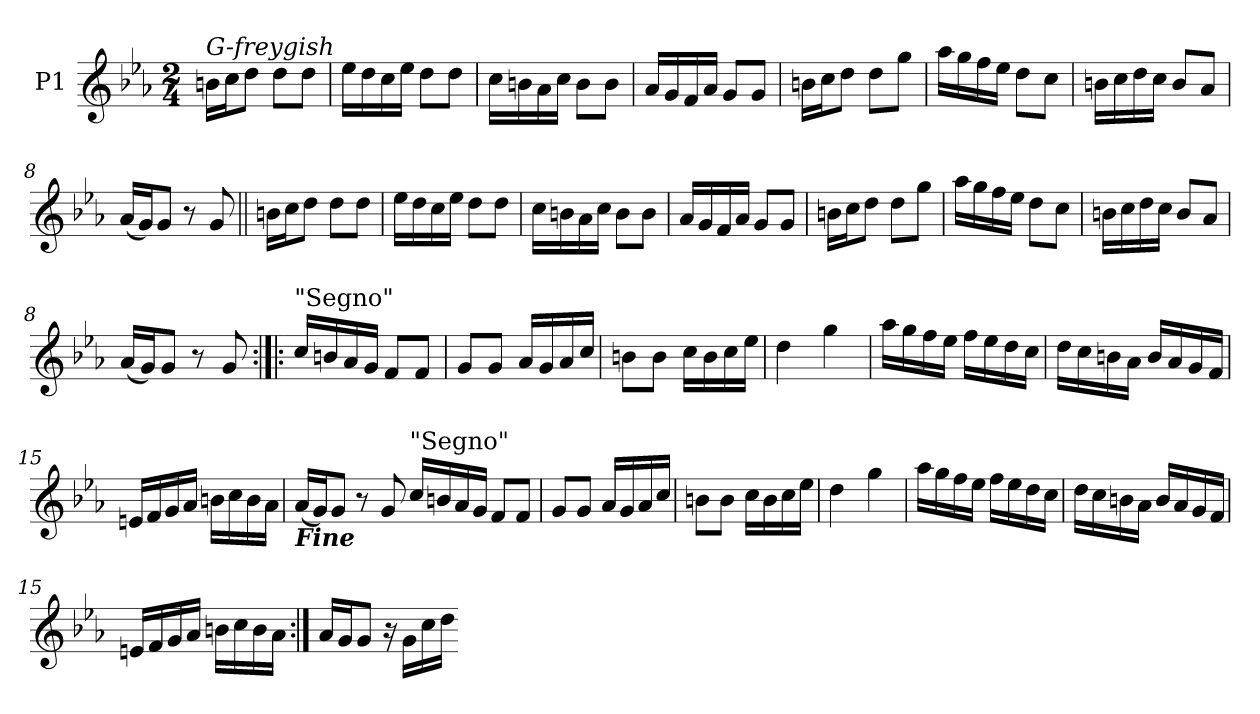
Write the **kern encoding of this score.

**kern
*part1
*staff1
*I"P1
*clefG2
*k[b-e-a-]
*M2/4
=1
!LO:TX:a:i:t=G-freygish
16bnLL
16ccJ
8ddJ
8ddL
8ddJ
=2
16ee-LL
16dd
16cc
16ee-JJ
8ddL
8ddJ
=3
16ccLL
16bn
16a-
16ccJJ
8bL
8bJ
=4
16a-LL
16g
16f
16a-JJ
8gL
8gJ
=5
16bnLL
16ccJ
8ddJ
8ddL
8ggJ
=6
16aa-LL
16gg
16ff
16ee-JJ
8ddL
8ccJ
=7
16bnLL
16cc
16dd
16ccJJ
8bL
8a-J
=8
(16a-LL
16gJ)
8gJ
8r
8g
=1||
16bnLL
16ccJ
8ddJ
8ddL
8ddJ
=2
16ee-LL
16dd
16cc
16ee-JJ
8ddL
8ddJ
=3
16ccLL
16bn
16a-
16ccJJ
8bL
8bJ
=4
16a-LL
16g
16f
16a-JJ
8gL
8gJ
=5
16bnLL
16ccJ
8ddJ
8ddL
8ggJ
=6
16aa-LL
16gg
16ff
16ee-JJ
8ddL
8ccJ
=7
16bnLL
16cc
16dd
16ccJJ
8bL
8a-J
=8
(16a-LL
16gJ)
8gJ
8r
8g
=9:|!|:
!LO:TX:a:t="Segno"
16ccLL
16bn
16a-
16gJJ
8fL
8fJ
=10
8gL
8gJ
16a-LL
16g
16a-
16ccJJ
=11
8bnL
8bJ
16ccLL
16b
16cc
16ee-JJ
=12
4dd
4gg
=13
16aa-LL
16gg
16ff
16ee-JJ
16ffLL
16ee-
16dd
16ccJJ
=14
16ddLL
16cc
16bn
16a-JJ
16bLL
16a-
16g
16fJJ
=15
16enLL
16f
16g
16a-JJ
16bnLL
16cc
16b
16a-JJ
=16
!LO:TX:b:Bi:t=Fine
(16a-LL
16gJ)
8gJ
8r
8g
!LO:TX:a:t="Segno"
16ccLL
16bn
16a-
16gJJ
8fL
8fJ
=10
8gL
8gJ
16a-LL
16g
16a-
16ccJJ
=11
8bnL
8bJ
16ccLL
16b
16cc
16ee-JJ
=12
4dd
4gg
=13
16aa-LL
16gg
16ff
16ee-JJ
16ffLL
16ee-
16dd
16ccJJ
=14
16ddLL
16cc
16bn
16a-JJ
16bLL
16a-
16g
16fJJ
=15
16enLL
16f
16g
16a-JJ
16bnLL
16cc
16b
16a-JJ
=17:|!
16a-LL
16gJ
8gJ
16r
16gLL
16cc
16ddJJ
=-
*-
